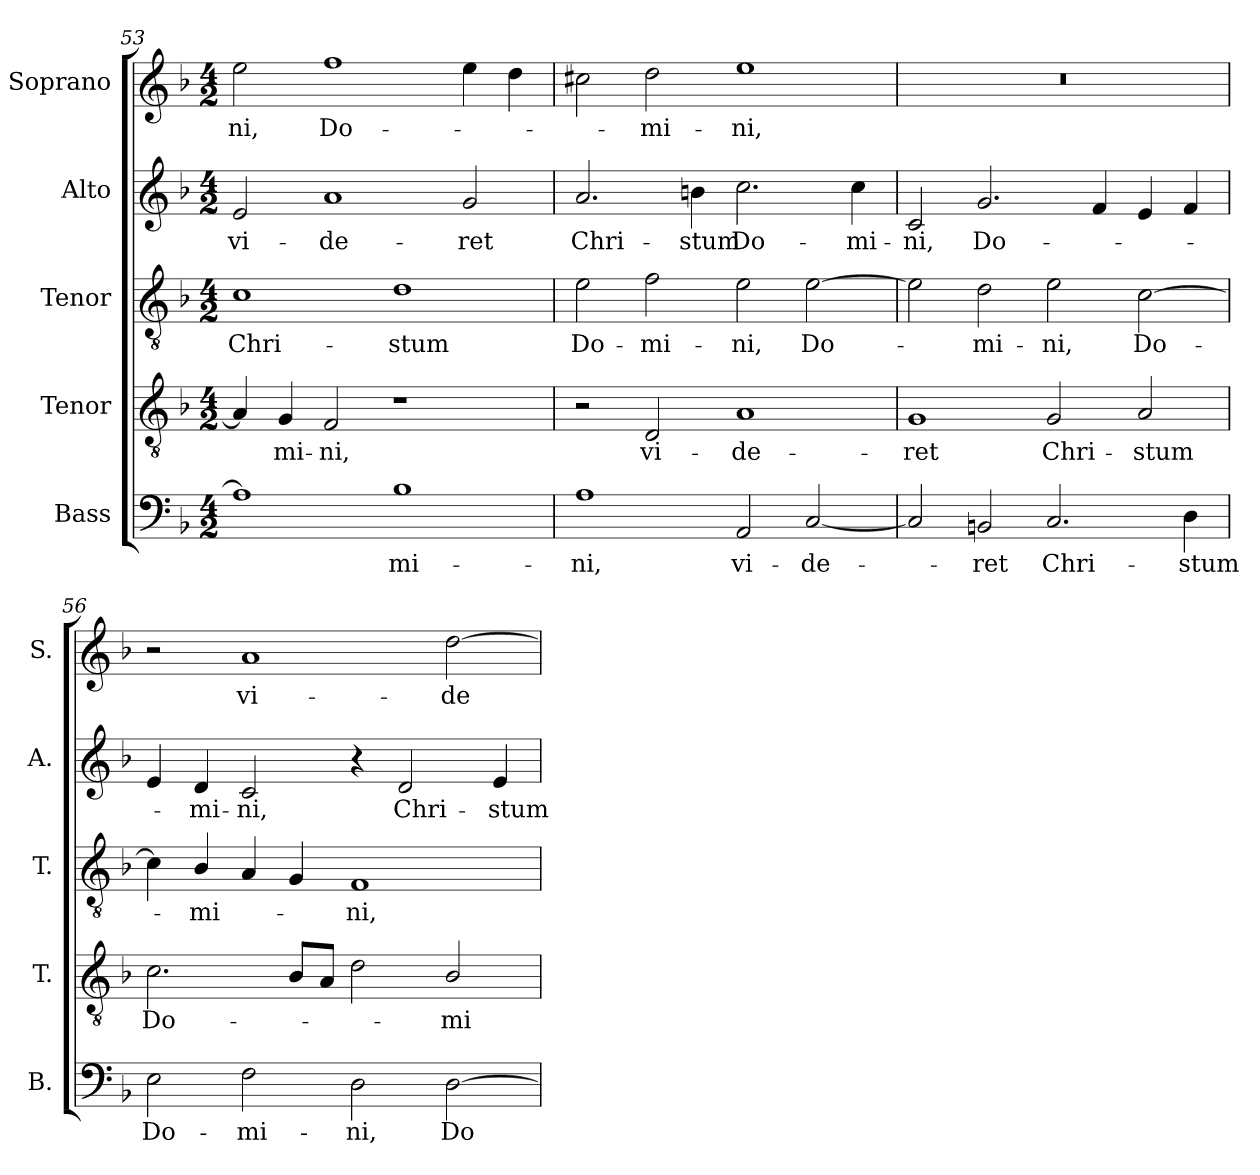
**kern	**text	**kern	**text	**kern	**text	**kern	**text	**kern	**text
*part5	*part5	*part4	*part4	*part3	*part3	*part2	*part2	*part1	*part1
*staff5	*staff5	*staff4	*staff4	*staff3	*staff3	*staff2	*staff2	*staff1	*staff1
*I"Bass	*	*I"Tenor	*	*I"Tenor	*	*I"Alto	*	*I"Soprano	*
*I'B.	*	*I'T.	*	*I'T.	*	*I'A.	*	*I'S.	*
*clefF4	*	*clefGv2	*	*clefGv2	*	*clefG2	*	*clefG2	*
*	*	*ITrd7c12	*	*ITrd7c12	*	*	*	*	*
*k[b-]	*	*k[b-]	*	*k[b-]	*	*k[b-]	*	*k[b-]	*
*F:	*	*F:	*	*F:	*	*F:	*	*F:	*
*M4/2	*	*M4/2	*	*M4/2	*	*M4/2	*	*M4/2	*
=53	=53	=53	=53	=53	=53	=53	=53	=53	=53
!	!	!	!	!	!LO:LY:b:color=#000000	!	!	!	!
!	!	!	!	!	!	!	!LO:LY:b:color=#000000	!	!
!	!	!	!	!	!	!	!	!	!LO:LY:b:color=#000000
1Ai]	.	4AAi/]	.	1Ci	Chri-	2ei/	vi-	2eei\	-ni,
!	!	!	!LO:LY:b:color=#000000	!	!	!	!	!	!
.	.	4GGi/	-mi-	.	.	.	.	.	.
!	!	!	!LO:LY:b:color=#000000	!	!	!	!	!	!
!	!	!	!	!	!	!	!LO:LY:b:color=#000000	!	!
!	!	!	!	!	!	!	!	!	!LO:LY:b:color=#000000
.	.	2FFi/	-ni,	.	.	1ai	-de-	1ffi	Do-
!	!LO:LY:b:color=#000000	!	!	!	!	!	!	!	!
!	!	!	!	!	!LO:LY:b:color=#000000	!	!	!	!
1B-i	-mi-	1r	.	1Di	-stum	.	.	.	.
!	!	!	!	!	!	!	!LO:LY:b:color=#000000	!	!
.	.	.	.	.	.	2gi/	-ret	4eei\	.
.	.	.	.	.	.	.	.	4ddi\	.
=54	=54	=54	=54	=54	=54	=54	=54	=54	=54
!	!LO:LY:b:color=#000000	!	!	!	!	!	!	!	!
!	!	!	!	!	!LO:LY:b:color=#000000	!	!	!	!
!	!	!	!	!	!	!	!LO:LY:b:color=#000000	!	!
1Ai	-ni,	2r	.	2Ei\	Do-	2.ai/	Chri-	2cc#Xi\	.
!	!	!	!LO:LY:b:color=#000000	!	!	!	!	!	!
!	!	!	!	!	!LO:LY:b:color=#000000	!	!	!	!
!	!	!	!	!	!	!	!	!	!LO:LY:b:color=#000000
.	.	2DDi/	vi-	2Fi\	-mi-	.	.	2ddi\	-mi-
!	!	!	!	!	!	!	!LO:LY:b:color=#000000	!	!
.	.	.	.	.	.	4bni\	-stum	.	.
!	!LO:LY:b:color=#000000	!	!	!	!	!	!	!	!
!	!	!	!LO:LY:b:color=#000000	!	!	!	!	!	!
!	!	!	!	!	!LO:LY:b:color=#000000	!	!	!	!
!	!	!	!	!	!	!	!LO:LY:b:color=#000000	!	!
!	!	!	!	!	!	!	!	!	!LO:LY:b:color=#000000
2AAi/	vi-	1AAi	-de-	2Ei\	-ni,	2.cci\	Do-	1eei	-ni,
!	!LO:LY:b:color=#000000	!	!	!	!	!	!	!	!
!	!	!	!	!	!LO:LY:b:color=#000000	!	!	!	!
[2Ci/	-de-	.	.	[2Ei\	Do-	.	.	.	.
!	!	!	!	!	!	!	!LO:LY:b:color=#000000	!	!
.	.	.	.	.	.	4cci\	-mi-	.	.
=55	=55	=55	=55	=55	=55	=55	=55	=55	=55
!	!	!	!LO:LY:b:color=#000000	!	!	!	!	!	!
!	!	!	!	!	!	!	!LO:LY:b:color=#000000	!LO:N:vis=1	!
2Ci/]	.	1GGi	-ret	2Ei\]	.	2ci/	-ni,	0r	.
!	!LO:LY:b:color=#000000	!	!	!	!	!	!	!	!
!	!	!	!	!	!LO:LY:b:color=#000000	!	!	!	!
!	!	!	!	!	!	!	!LO:LY:b:color=#000000	!	!
2BBni/	-ret	.	.	2Di\	-mi-	2.gi/	Do-	.	.
!	!LO:LY:b:color=#000000	!	!	!	!	!	!	!	!
!	!	!	!LO:LY:b:color=#000000	!	!	!	!	!	!
!	!	!	!	!	!LO:LY:b:color=#000000	!	!	!	!
2.Ci/	Chri-	2GGi/	Chri-	2Ei\	-ni,	.	.	.	.
.	.	.	.	.	.	4fi/	.	.	.
!	!	!	!LO:LY:b:color=#000000	!	!	!	!	!	!
!	!	!	!	!	!LO:LY:b:color=#000000	!	!	!	!
.	.	2AAi/	-stum	[2Ci\	Do-	4ei/	.	.	.
!	!LO:LY:b:color=#000000	!	!	!	!	!	!	!	!
4Di\	-stum	.	.	.	.	4fi/	.	.	.
!!LO:PB:g=z
=56	=56	=56	=56	=56	=56	=56	=56	=56	=56
!	!LO:LY:b:color=#000000	!	!	!	!	!	!	!	!
!	!	!	!LO:LY:b:color=#000000	!	!	!	!	!	!
2Ei\	Do-	2.Ci\	Do-	4Ci\]	.	4ei/	.	2r	.
!	!	!	!	!	!LO:LY:b:color=#000000	!	!	!	!
!	!	!	!	!	!	!	!LO:LY:b:color=#000000	!	!
.	.	.	.	4BB-i/	-mi-	4di/	-mi-	.	.
!	!LO:LY:b:color=#000000	!	!	!	!	!	!	!	!
!	!	!	!	!	!	!	!LO:LY:b:color=#000000	!	!
!	!	!	!	!	!	!	!	!	!LO:LY:b:color=#000000
2Fi\	-mi-	.	.	4AAi/	.	2ci/	-ni,	1ai	vi-
.	.	8BB-i/L	.	4GGi/	.	.	.	.	.
.	.	8AAi/J	.	.	.	.	.	.	.
!	!LO:LY:b:color=#000000	!	!	!	!	!	!	!	!
!	!	!	!	!	!LO:LY:b:color=#000000	!	!	!	!
2Di\	-ni,	2Di\	.	1FFi	-ni,	4r	.	.	.
!	!	!	!	!	!	!	!LO:LY:b:color=#000000	!	!
.	.	.	.	.	.	2di/	Chri-	.	.
!	!LO:LY:b:color=#000000	!	!	!	!	!	!	!	!
!	!	!	!LO:LY:b:color=#000000	!	!	!	!	!	!
!	!	!	!	!	!	!	!	!	!LO:LY:b:color=#000000
[2Di\	Do-	2BB-i/	-mi-	.	.	.	.	[2ddi\	-de-
!	!	!	!	!	!	!	!LO:LY:b:color=#000000	!	!
.	.	.	.	.	.	4ei/	-stum	.	.
=	=	=	=	=	=	=	=	=	=
*-	*-	*-	*-	*-	*-	*-	*-	*-	*-
